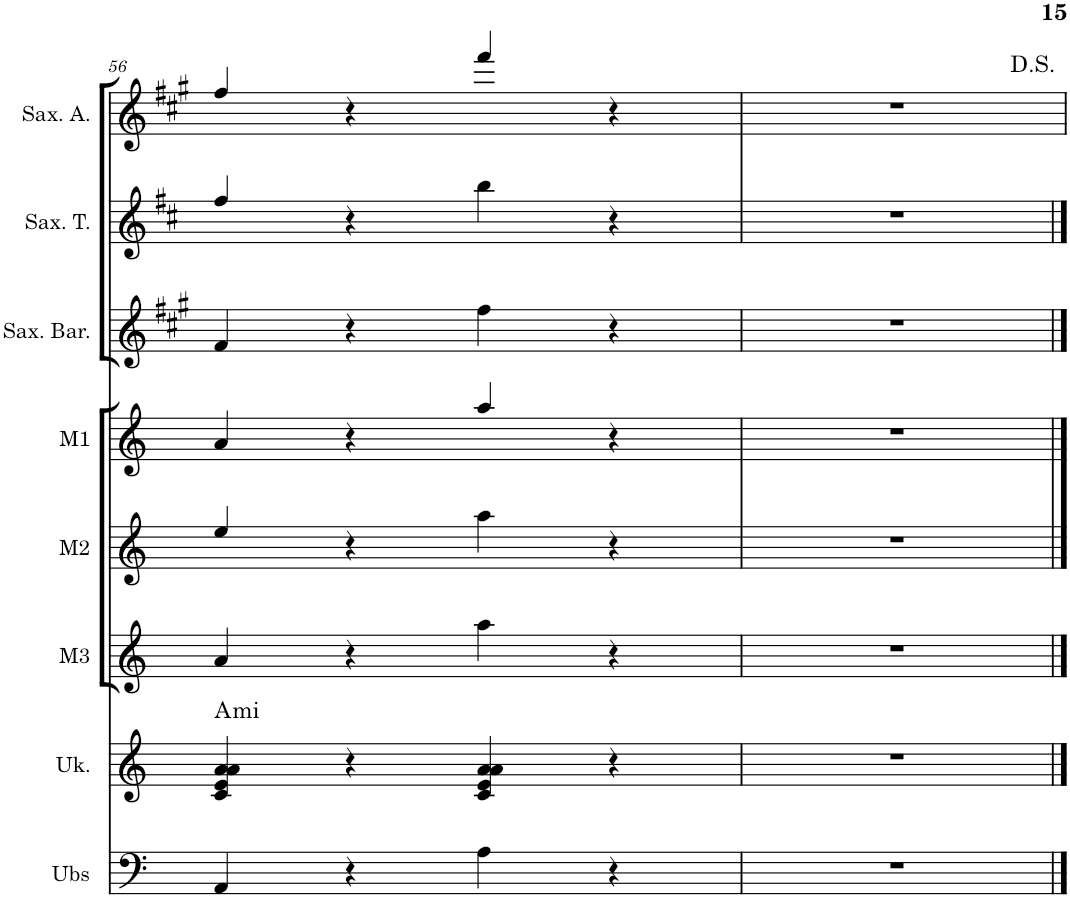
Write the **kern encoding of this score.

**kern	**kern	**harte	**kern	**kern	**kern	**kern	**kern	**kern
*part8	*part7	*part7	*part6	*part5	*part4	*part3	*part2	*part1
*staff8	*staff7	*	*staff6	*staff5	*staff4	*staff3	*staff2	*staff1
*I"Ukubass	*I"Ukulélé	*	*I"Melodica3	*I"Melodica2	*I"Melodica1	*I"Sax Baryton	*I"Sax Ténor	*I"Sax Alto
*I'Ubs	*I'Uk.	*	*I'M3	*I'M2	*I'M1	*I'Sax. Bar.	*I'Sax. T.	*I'Sax. A.
!!LO:PB:g=z
*clefF4	*clefG2	*	*clefG2	*clefG2	*clefG2	*clefG2	*clefG2	*clefG2
*Trd7c12	*	*	*	*	*	*Trd12c21	*Trd8c14	*Trd5c9
*k[]	*k[]	*	*k[]	*k[]	*k[]	*k[f#c#g#]	*k[f#c#]	*k[f#c#g#]
*M4/4	*M4/4	*	*M4/4	*M4/4	*M4/4	*M4/4	*M4/4	*M4/4
=56	=56	=56	=56	=56	=56	=56	=56	=56
!	!	!LO:H:kt=mi	!	!	!	!	!	!
4AA/	4c/ 4e/ 4a/ 4a/	A:min	4a/	4ee/	4a/	4f#/	4ff#/	4ff#/
4r	4r	.	4r	4r	4r	4r	4r	4r
4A\	4c/ 4e/ 4a/ 4a/	.	4aa\	4aa\	4aa/	4ff#\	4bb\	4fff#/
4r	4r	.	4r	4r	4r	4r	4r	4r
=57	=57	=57	=57	=57	=57	=57	=57	=57
1r	1r	.	1r	1r	1r	1r	1r	1r
=	=	=	=	=	=	=	=	=
*-	*-	*-	*-	*-	*-	*-	*-	*-
